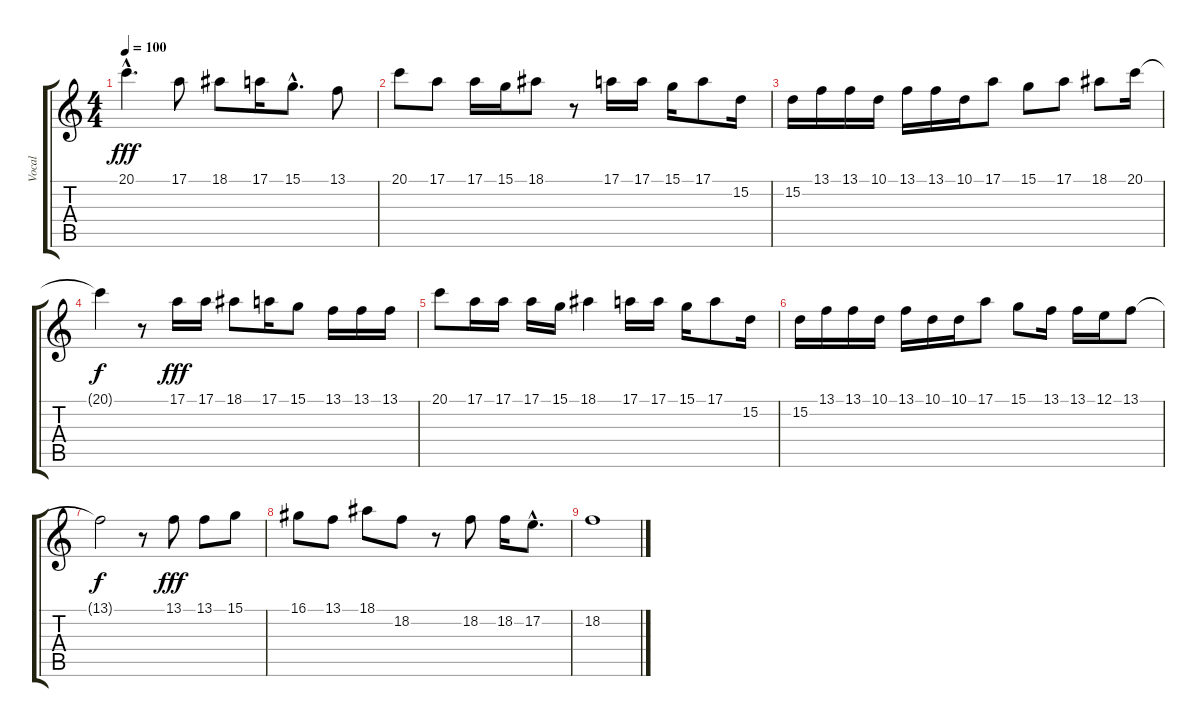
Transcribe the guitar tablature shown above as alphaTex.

\track ("Vocal" "Vocal") {instrument flute}
\staff {score tabs}
\tuning (E4 B3 G3 D3 A2 E2) {hide}
\ts (4 4)
\tempo 100
\clef g2
\ks c
20.1{hac}.4{d dy fff} 17.1.8 18.1.8 17.1.16 15.1{hac}.8{d} 13.1.8 |
20.1.8 17.1.8 17.1.16 15.1.16 18.1.8 r.8 17.1.16 17.1.16 15.1.16 17.1.8 15.2.16 |
15.2.16 13.1.16 13.1.16 10.1.16 13.1.16 13.1.16 10.1.16 17.1.8 15.1.8 17.1.8 18.1.8 20.1.16 |
20.1{t}.4{dy f} r.8 17.1.16{dy fff} 17.1.16 18.1.8 17.1.16 15.1.8 13.1.16 13.1.16 13.1.16 |
20.1.8 17.1.16 17.1.16 17.1.16 15.1.16 18.1.4 17.1.16 17.1.16 15.1.16 17.1.8 15.2.16 |
15.2.16 13.1.16 13.1.16 10.1.16 13.1.16 10.1.16 10.1.16 17.1.8 15.1.8 13.1.16 13.1.16 12.1.16 13.1.8 |
13.1{t}.2{dy f} r.8 13.1.8{dy fff} 13.1.8 15.1.8 |
16.1.8 13.1.8 18.1.8 18.2.8 r.8 18.2.8 18.2.16 17.2{hac}.8{d} |
18.2.1
